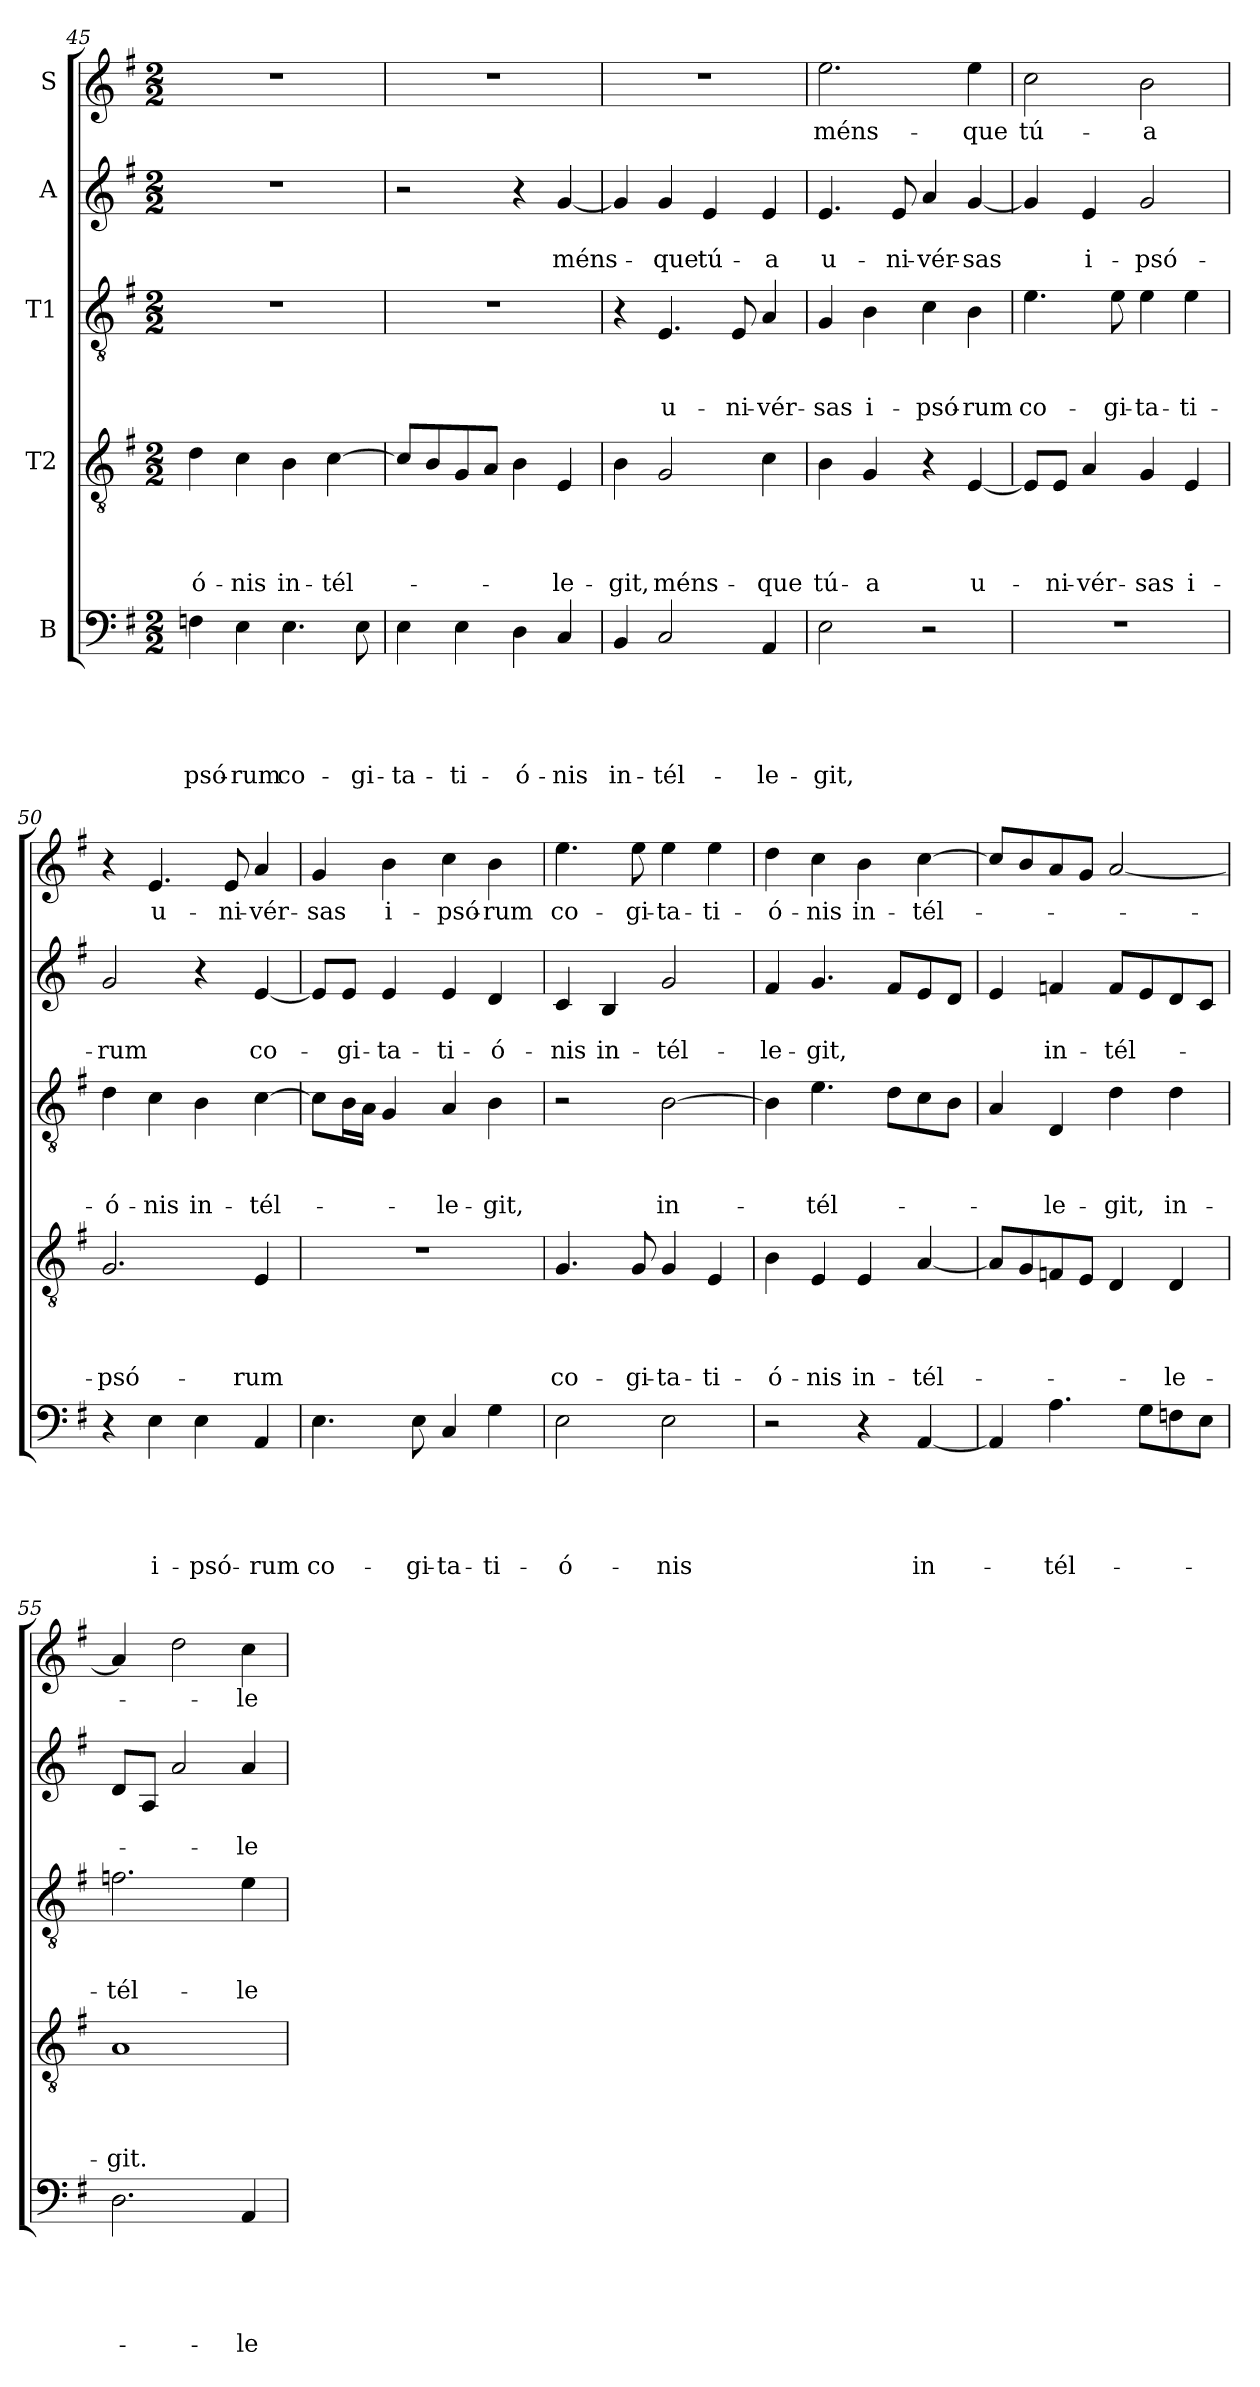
**kern	**text	**text	**text	**text	**text	**kern	**text	**text	**text	**text	**kern	**text	**text	**text	**kern	**text	**text	**kern	**text
*part5	*part5	*part5	*part5	*part5	*part5	*part4	*part4	*part4	*part4	*part4	*part3	*part3	*part3	*part3	*part2	*part2	*part2	*part1	*part1
*staff5	*staff5	*staff5	*staff5	*staff5	*staff5	*staff4	*staff4	*staff4	*staff4	*staff4	*staff3	*staff3	*staff3	*staff3	*staff2	*staff2	*staff2	*staff1	*staff1
*I"B	*	*	*	*	*	*I"T2	*	*	*	*	*I"T1	*	*	*	*I"A	*	*	*I"S	*
*clefF4	*	*	*	*	*	*clefGv2	*	*	*	*	*clefGv2	*	*	*	*clefG2	*	*	*clefG2	*
*k[f#]	*	*	*	*	*	*k[f#]	*	*	*	*	*k[f#]	*	*	*	*k[f#]	*	*	*k[f#]	*
*G:	*	*	*	*	*	*G:	*	*	*	*	*G:	*	*	*	*G:	*	*	*G:	*
*M2/2	*	*	*	*	*	*M2/2	*	*	*	*	*M2/2	*	*	*	*M2/2	*	*	*M2/2	*
=45	=45	=45	=45	=45	=45	=45	=45	=45	=45	=45	=45	=45	=45	=45	=45	=45	=45	=45	=45
!	!	!	!	!	!LO:LY:b	!	!	!	!	!LO:LY:b	!	!	!	!	!	!	!	!	!
4Fn\	.	.	.	.	-psó-	4d\	.	.	.	-ó-	1r	.	.	.	1r	.	.	1r	.
!	!	!	!	!	!LO:LY:b	!	!	!	!	!LO:LY:b	!	!	!	!	!	!	!	!	!
4E\	.	.	.	.	-rum	4c\	.	.	.	-nis	.	.	.	.	.	.	.	.	.
!	!	!	!	!	!LO:LY:b	!	!	!	!	!LO:LY:b	!	!	!	!	!	!	!	!	!
4.E\	.	.	.	.	co-	4B\	.	.	.	in-	.	.	.	.	.	.	.	.	.
!	!	!	!	!	!	!	!	!	!	!LO:LY:b	!	!	!	!	!	!	!	!	!
.	.	.	.	.	.	[4c\	.	.	.	-tél-	.	.	.	.	.	.	.	.	.
!	!	!	!	!	!LO:LY:b	!	!	!	!	!	!	!	!	!	!	!	!	!	!
8E\	.	.	.	.	-gi-	.	.	.	.	.	.	.	.	.	.	.	.	.	.
!!LO:PB:g=z
=46	=46	=46	=46	=46	=46	=46	=46	=46	=46	=46	=46	=46	=46	=46	=46	=46	=46	=46	=46
!	!	!	!	!	!LO:LY:b	!	!	!	!	!	!	!	!	!	!	!	!	!	!
4E\	.	.	.	.	-ta-	8c/L]	.	.	.	.	1r	.	.	.	2r	.	.	1r	.
.	.	.	.	.	.	8B/	.	.	.	.	.	.	.	.	.	.	.	.	.
!	!	!	!	!	!LO:LY:b	!	!	!	!	!	!	!	!	!	!	!	!	!	!
4E\	.	.	.	.	-ti-	8G/	.	.	.	.	.	.	.	.	.	.	.	.	.
.	.	.	.	.	.	8A/J	.	.	.	.	.	.	.	.	.	.	.	.	.
!	!	!	!	!	!LO:LY:b	!	!	!	!	!	!	!	!	!	!	!	!	!	!
4D\	.	.	.	.	-ó-	4B\	.	.	.	.	.	.	.	.	4r	.	.	.	.
!	!	!	!	!	!LO:LY:b	!	!	!	!	!LO:LY:b	!	!	!	!	!	!	!LO:LY:b	!	!
4C/	.	.	.	.	-nis	4E/	.	.	.	-le-	.	.	.	.	[4g/	.	méns-	.	.
=47	=47	=47	=47	=47	=47	=47	=47	=47	=47	=47	=47	=47	=47	=47	=47	=47	=47	=47	=47
!	!	!	!	!	!LO:LY:b	!	!	!	!	!LO:LY:b	!	!	!	!	!	!	!	!	!
4BB/	.	.	.	.	in-	4B\	.	.	.	-git,	4r	.	.	.	4g/]	.	.	1r	.
!	!	!	!	!	!LO:LY:b	!	!	!	!	!LO:LY:b	!	!	!	!LO:LY:b	!	!	!LO:LY:b	!	!
2C/	.	.	.	.	-tél-	2G/	.	.	.	méns-	4.E/	.	.	u-	4g/	.	-que	.	.
!	!	!	!	!	!	!	!	!	!	!	!	!	!	!	!	!	!LO:LY:b	!	!
.	.	.	.	.	.	.	.	.	.	.	.	.	.	.	4e/	.	tú-	.	.
!	!	!	!	!	!	!	!	!	!	!	!	!	!	!LO:LY:b	!	!	!	!	!
.	.	.	.	.	.	.	.	.	.	.	8E/	.	.	-ni-	.	.	.	.	.
!	!	!	!	!	!LO:LY:b	!	!	!	!	!LO:LY:b	!	!	!	!LO:LY:b	!	!	!LO:LY:b	!	!
4AA/	.	.	.	.	-le-	4c\	.	.	.	-que	4A/	.	.	-vér-	4e/	.	-a	.	.
=48	=48	=48	=48	=48	=48	=48	=48	=48	=48	=48	=48	=48	=48	=48	=48	=48	=48	=48	=48
!	!	!	!	!	!LO:LY:b	!	!	!	!	!LO:LY:b	!	!	!	!LO:LY:b	!	!	!LO:LY:b	!	!LO:LY:b
2E\	.	.	.	.	-git,	4B\	.	.	.	tú-	4G/	.	.	-sas	4.e/	.	u-	2.ee\	méns-
!	!	!	!	!	!	!	!	!	!	!LO:LY:b	!	!	!	!LO:LY:b	!	!	!	!	!
.	.	.	.	.	.	4G/	.	.	.	-a	4B\	.	.	i-	.	.	.	.	.
!	!	!	!	!	!	!	!	!	!	!	!	!	!	!	!	!	!LO:LY:b	!	!
.	.	.	.	.	.	.	.	.	.	.	.	.	.	.	8e/	.	-ni-	.	.
!	!	!	!	!	!	!	!	!	!	!	!	!	!	!LO:LY:b	!	!	!LO:LY:b	!	!
2r	.	.	.	.	.	4r	.	.	.	.	4c\	.	.	-psó-	4a/	.	-vér-	.	.
!	!	!	!	!	!	!	!	!	!	!LO:LY:b	!	!	!	!LO:LY:b	!	!	!LO:LY:b	!	!LO:LY:b
.	.	.	.	.	.	[4E/	.	.	.	u-	4B\	.	.	-rum	[4g/	.	-sas	4ee\	-que
=49	=49	=49	=49	=49	=49	=49	=49	=49	=49	=49	=49	=49	=49	=49	=49	=49	=49	=49	=49
!	!	!	!	!	!	!	!	!	!	!	!	!	!	!LO:LY:b	!	!	!	!	!LO:LY:b
1r	.	.	.	.	.	8E/L]	.	.	.	.	4.e\	.	.	co-	4g/]	.	.	2cc\	tú-
!	!	!	!	!	!	!	!	!	!	!LO:LY:b	!	!	!	!	!	!	!	!	!
.	.	.	.	.	.	8E/J	.	.	.	-ni-	.	.	.	.	.	.	.	.	.
!	!	!	!	!	!	!	!	!	!	!LO:LY:b	!	!	!	!	!	!	!LO:LY:b	!	!
.	.	.	.	.	.	4A/	.	.	.	-vér-	.	.	.	.	4e/	.	i-	.	.
!	!	!	!	!	!	!	!	!	!	!	!	!	!	!LO:LY:b	!	!	!	!	!
.	.	.	.	.	.	.	.	.	.	.	8e\	.	.	-gi-	.	.	.	.	.
!	!	!	!	!	!	!	!	!	!	!LO:LY:b	!	!	!	!LO:LY:b	!	!	!LO:LY:b	!	!LO:LY:b
.	.	.	.	.	.	4G/	.	.	.	-sas	4e\	.	.	-ta-	2g/	.	-psó-	2b\	-a
!	!	!	!	!	!	!	!	!	!	!LO:LY:b	!	!	!	!LO:LY:b	!	!	!	!	!
.	.	.	.	.	.	4E/	.	.	.	i-	4e\	.	.	-ti-	.	.	.	.	.
=50	=50	=50	=50	=50	=50	=50	=50	=50	=50	=50	=50	=50	=50	=50	=50	=50	=50	=50	=50
!	!	!	!	!	!	!	!	!	!	!LO:LY:b	!	!	!	!LO:LY:b	!	!	!LO:LY:b	!	!
4r	.	.	.	.	.	2.G/	.	.	.	-psó-	4d\	.	.	-ó-	2g/	.	-rum	4r	.
!	!	!	!	!	!LO:LY:b	!	!	!	!	!	!	!	!	!LO:LY:b	!	!	!	!	!LO:LY:b
4E\	.	.	.	.	i-	.	.	.	.	.	4c\	.	.	-nis	.	.	.	4.e/	u-
!	!	!	!	!	!LO:LY:b	!	!	!	!	!	!	!	!	!LO:LY:b	!	!	!	!	!
4E\	.	.	.	.	-psó-	.	.	.	.	.	4B\	.	.	in-	4r	.	.	.	.
!	!	!	!	!	!	!	!	!	!	!	!	!	!	!	!	!	!	!	!LO:LY:b
.	.	.	.	.	.	.	.	.	.	.	.	.	.	.	.	.	.	8e/	-ni-
!	!	!	!	!	!LO:LY:b	!	!	!	!	!LO:LY:b	!	!	!	!LO:LY:b	!	!	!LO:LY:b	!	!LO:LY:b
4AA/	.	.	.	.	-rum	4E/	.	.	.	-rum	[4c\	.	.	-tél-	[4e/	.	co-	4a/	-vér-
!!LO:LB:g=z
=51	=51	=51	=51	=51	=51	=51	=51	=51	=51	=51	=51	=51	=51	=51	=51	=51	=51	=51	=51
!	!	!	!	!	!LO:LY:b	!	!	!	!	!	!	!	!	!	!	!	!	!	!LO:LY:b
4.E\	.	.	.	.	co-	1r	.	.	.	.	8c\L]	.	.	.	8e/L]	.	.	4g/	-sas
!	!	!	!	!	!	!	!	!	!	!	!	!	!	!	!	!	!LO:LY:b	!	!
.	.	.	.	.	.	.	.	.	.	.	16B\L	.	.	.	8e/J	.	-gi-	.	.
.	.	.	.	.	.	.	.	.	.	.	16A\JJ	.	.	.	.	.	.	.	.
!	!	!	!	!	!	!	!	!	!	!	!	!	!	!	!	!	!LO:LY:b	!	!LO:LY:b
.	.	.	.	.	.	.	.	.	.	.	4G/	.	.	.	4e/	.	-ta-	4b\	i-
!	!	!	!	!	!LO:LY:b	!	!	!	!	!	!	!	!	!	!	!	!	!	!
8E\	.	.	.	.	-gi-	.	.	.	.	.	.	.	.	.	.	.	.	.	.
!	!	!	!	!	!LO:LY:b	!	!	!	!	!	!	!	!	!LO:LY:b	!	!	!LO:LY:b	!	!LO:LY:b
4C/	.	.	.	.	-ta-	.	.	.	.	.	4A/	.	.	-le-	4e/	.	-ti-	4cc\	-psó-
!	!	!	!	!	!LO:LY:b	!	!	!	!	!	!	!	!	!LO:LY:b	!	!	!LO:LY:b	!	!LO:LY:b
4G\	.	.	.	.	-ti-	.	.	.	.	.	4B\	.	.	-git,	4d/	.	-ó-	4b\	-rum
=52	=52	=52	=52	=52	=52	=52	=52	=52	=52	=52	=52	=52	=52	=52	=52	=52	=52	=52	=52
!	!	!	!	!	!LO:LY:b	!	!	!	!	!LO:LY:b	!	!	!	!	!	!	!LO:LY:b	!	!LO:LY:b
2E\	.	.	.	.	-ó-	4.G/	.	.	.	co-	2r	.	.	.	4c/	.	-nis	4.ee\	co-
!	!	!	!	!	!	!	!	!	!	!	!	!	!	!	!	!	!LO:LY:b	!	!
.	.	.	.	.	.	.	.	.	.	.	.	.	.	.	4B/	.	in-	.	.
!	!	!	!	!	!	!	!	!	!	!LO:LY:b	!	!	!	!	!	!	!	!	!LO:LY:b
.	.	.	.	.	.	8G/	.	.	.	-gi-	.	.	.	.	.	.	.	8ee\	-gi-
!	!	!	!	!	!LO:LY:b	!	!	!	!	!LO:LY:b	!	!	!	!LO:LY:b	!	!	!LO:LY:b	!	!LO:LY:b
2E\	.	.	.	.	-nis	4G/	.	.	.	-ta-	[2B\	.	.	in-	2g/	.	-tél-	4ee\	-ta-
!	!	!	!	!	!	!	!	!	!	!LO:LY:b	!	!	!	!	!	!	!	!	!LO:LY:b
.	.	.	.	.	.	4E/	.	.	.	-ti-	.	.	.	.	.	.	.	4ee\	-ti-
=53	=53	=53	=53	=53	=53	=53	=53	=53	=53	=53	=53	=53	=53	=53	=53	=53	=53	=53	=53
!	!	!	!	!	!	!	!	!	!	!LO:LY:b	!	!	!	!	!	!	!LO:LY:b	!	!LO:LY:b
2r	.	.	.	.	.	4B\	.	.	.	-ó-	4B\]	.	.	.	4f#/	.	-le-	4dd\	-ó-
!	!	!	!	!	!	!	!	!	!	!LO:LY:b	!	!	!	!LO:LY:b	!	!	!LO:LY:b	!	!LO:LY:b
.	.	.	.	.	.	4E/	.	.	.	-nis	4.e\	.	.	-tél-	4.g/	.	-git,	4cc\	-nis
!	!	!	!	!	!	!	!	!	!	!LO:LY:b	!	!	!	!	!	!	!	!	!LO:LY:b
4r	.	.	.	.	.	4E/	.	.	.	in-	.	.	.	.	.	.	.	4b\	in-
.	.	.	.	.	.	.	.	.	.	.	8d\L	.	.	.	8f#/L	.	.	.	.
!	!	!	!	!	!LO:LY:b	!	!	!	!	!LO:LY:b	!	!	!	!	!	!	!	!	!LO:LY:b
[4AA/	.	.	.	.	in-	[4A/	.	.	.	-tél-	8c\	.	.	.	8e/	.	.	[4cc\	-tél-
.	.	.	.	.	.	.	.	.	.	.	8B\J	.	.	.	8d/J	.	.	.	.
=54	=54	=54	=54	=54	=54	=54	=54	=54	=54	=54	=54	=54	=54	=54	=54	=54	=54	=54	=54
4AA/]	.	.	.	.	.	8A/L]	.	.	.	.	4A/	.	.	.	4e/	.	.	8cc/L]	.
.	.	.	.	.	.	8G/	.	.	.	.	.	.	.	.	.	.	.	8b/	.
!	!	!	!	!	!LO:LY:b	!	!	!	!	!	!	!	!	!LO:LY:b	!	!	!LO:LY:b	!	!
4.A\	.	.	.	.	-tél-	8Fn/	.	.	.	.	4D/	.	.	-le-	4fn/	.	in-	8a/	.
.	.	.	.	.	.	8E/J	.	.	.	.	.	.	.	.	.	.	.	8g/J	.
!	!	!	!	!	!	!	!	!	!	!	!	!	!	!LO:LY:b	!	!	!LO:LY:b	!	!
.	.	.	.	.	.	4D/	.	.	.	.	4d\	.	.	-git,	8f/L	.	-tél-	[2a/	.
8G\L	.	.	.	.	.	.	.	.	.	.	.	.	.	.	8e/	.	.	.	.
!	!	!	!	!	!	!	!	!	!	!LO:LY:b	!	!	!	!LO:LY:b	!	!	!	!	!
8Fn\	.	.	.	.	.	4D/	.	.	.	-le-	4d\	.	.	in-	8d/	.	.	.	.
8E\J	.	.	.	.	.	.	.	.	.	.	.	.	.	.	8c/J	.	.	.	.
=55	=55	=55	=55	=55	=55	=55	=55	=55	=55	=55	=55	=55	=55	=55	=55	=55	=55	=55	=55
!	!	!	!	!	!	!	!	!	!	!LO:LY:b	!	!	!	!LO:LY:b	!	!	!	!	!
2.D\	.	.	.	.	.	1A	.	.	.	-git.	2.fn\	.	.	-tél-	8d/L	.	.	4a/]	.
.	.	.	.	.	.	.	.	.	.	.	.	.	.	.	8A/J	.	.	.	.
.	.	.	.	.	.	.	.	.	.	.	.	.	.	.	2a/	.	.	2dd\	.
!	!	!	!	!	!LO:LY:b	!	!	!	!	!	!	!	!	!LO:LY:b	!	!	!LO:LY:b	!	!LO:LY:b
4AA/	.	.	.	.	-le-	.	.	.	.	.	4e\	.	.	-le-	4a/	.	-le-	4cc\	-le-
=	=	=	=	=	=	=	=	=	=	=	=	=	=	=	=	=	=	=	=
*-	*-	*-	*-	*-	*-	*-	*-	*-	*-	*-	*-	*-	*-	*-	*-	*-	*-	*-	*-
